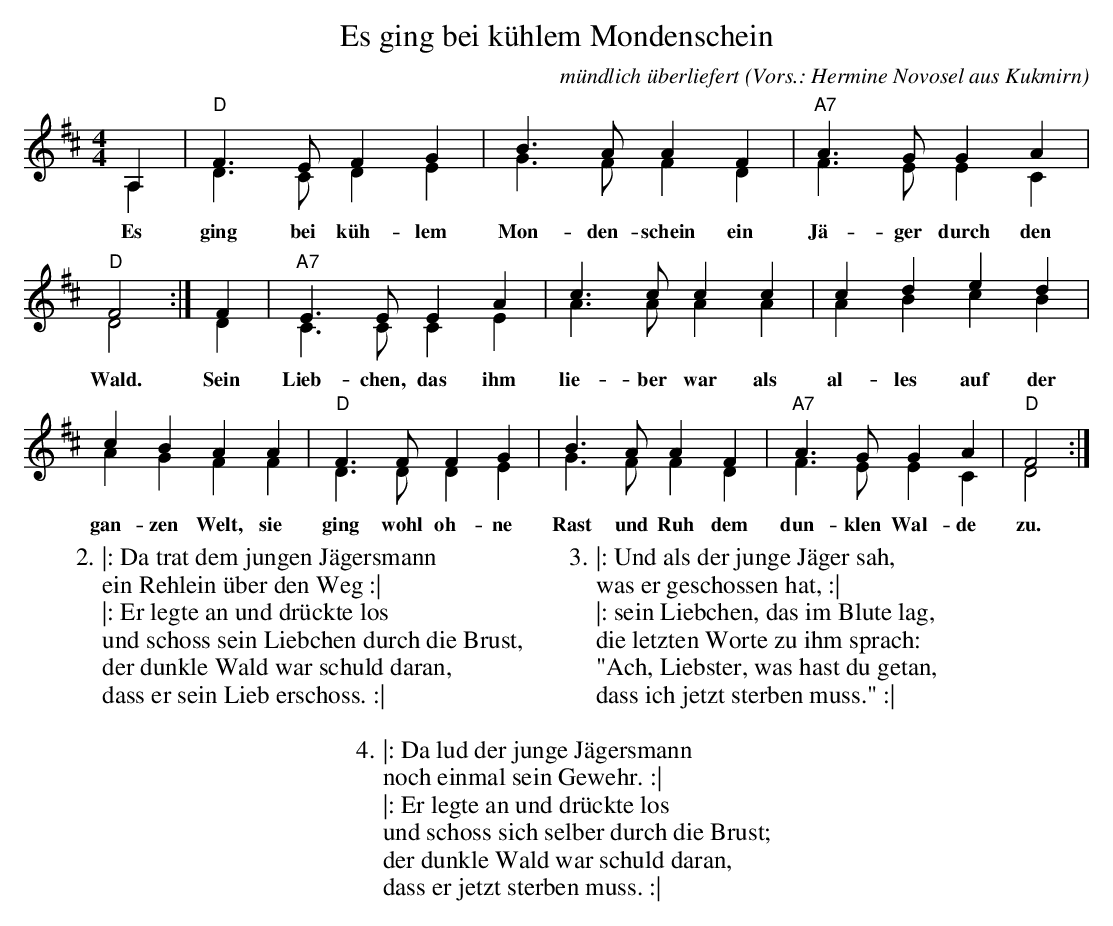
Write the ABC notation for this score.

X:1
T:Es ging bei k\"uhlem Mondenschein
C:mündlich überliefert
%%staves (1 2)
O: Vors.: Hermine Novosel aus Kukmirn
M:4/4
L:1/4
K:Dmaj
V:1
A, |"D"F> EFG | B>AAF | "A7"A>GGA | "D"F2  :|F |"A7" E>EEA | c>ccc | cded | cBAA |"D" F>FFG | B>AAF |"A7" A>GGA |"D" F2 :|
w:Es ging bei küh-lem Mon-den-schein ein Jä-ger durch den Wald. Sein Lieb-chen, das ihm lie-ber war als al-les auf der gan-zen Welt, sie ging wohl oh-ne Rast und Ruh dem dun-klen Wal-de zu.
V:2
A, | D>CDE | G>FFD | F>EEC | D2 :|
D | C>CCE | A>AAA | ABcB | AGFF |
D>DDE | G>FFD | F>EEC | D2 :|
W:2. |: Da trat dem jungen Jägersmann
W:ein Rehlein über den Weg :|
W:|: Er legte an und drückte los
W:und schoss sein Liebchen durch die Brust,
W:der dunkle Wald war schuld daran,
W:dass er sein Lieb erschoss. :|
W:
W:3. |: Und als der junge Jäger sah,
W:was er geschossen hat, :|
W:|: sein Liebchen, das im Blute lag,
W:die letzten Worte zu ihm sprach:
W:"Ach, Liebster, was hast du getan,
W:dass ich jetzt sterben muss." :|
W:
W:4. |: Da lud der junge Jägersmann
W:noch einmal sein Gewehr. :|
W:|: Er legte an und drückte los
W:und schoss sich selber durch die Brust;
W:der dunkle Wald war schuld daran,
W:dass er jetzt sterben muss. :|
